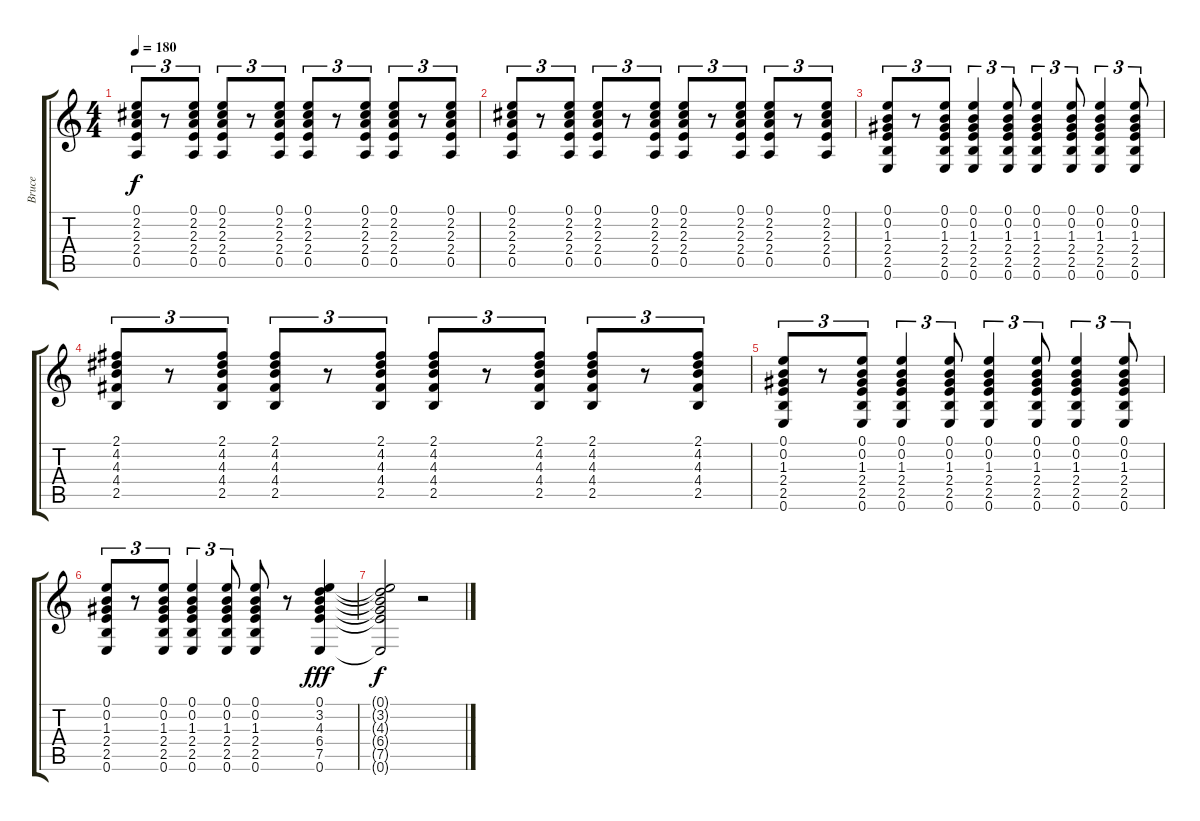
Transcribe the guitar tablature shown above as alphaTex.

\track ("Bruce" "Bruce") {instrument electricguitarclean}
\staff {score tabs}
\tuning (E4 B3 G3 D3 A2 E2) {hide}
\ts (4 4)
\tempo 180
\clef g2
\ks c
(0.1 2.2 2.3 2.4 0.5).8{tu (3 2) dy f} r.8{tu (3 2)} (0.1 2.2 2.3 2.4 0.5).8{tu (3 2)} (0.1 2.2 2.3 2.4 0.5).8{tu (3 2)} r.8{tu (3 2)} (0.1 2.2 2.3 2.4 0.5).8{tu (3 2)} (0.1 2.2 2.3 2.4 0.5).8{tu (3 2)} r.8{tu (3 2)} (0.1 2.2 2.3 2.4 0.5).8{tu (3 2)} (0.1 2.2 2.3 2.4 0.5).8{tu (3 2)} r.8{tu (3 2)} (0.1 2.2 2.3 2.4 0.5).8{tu (3 2)} |
(0.1 2.2 2.3 2.4 0.5).8{tu (3 2)} r.8{tu (3 2)} (0.1 2.2 2.3 2.4 0.5).8{tu (3 2)} (0.1 2.2 2.3 2.4 0.5).8{tu (3 2)} r.8{tu (3 2)} (0.1 2.2 2.3 2.4 0.5).8{tu (3 2)} (0.1 2.2 2.3 2.4 0.5).8{tu (3 2)} r.8{tu (3 2)} (0.1 2.2 2.3 2.4 0.5).8{tu (3 2)} (0.1 2.2 2.3 2.4 0.5).8{tu (3 2)} r.8{tu (3 2)} (0.1 2.2 2.3 2.4 0.5).8{tu (3 2)} |
(0.1 0.2 1.3 2.4 2.5 0.6).8{tu (3 2)} r.8{tu (3 2)} (0.1 0.2 1.3 2.4 2.5 0.6).8{tu (3 2)} (0.1 0.2 1.3 2.4 2.5 0.6).4{tu (3 2)} (0.1 0.2 1.3 2.4 2.5 0.6).8{tu (3 2)} (0.1 0.2 1.3 2.4 2.5 0.6).4{tu (3 2)} (0.1 0.2 1.3 2.4 2.5 0.6).8{tu (3 2)} (0.1 0.2 1.3 2.4 2.5 0.6).4{tu (3 2)} (0.1 0.2 1.3 2.4 2.5 0.6).8{tu (3 2)} |
(2.1 4.2 4.3 4.4 2.5).8{tu (3 2)} r.8{tu (3 2)} (2.1 4.2 4.3 4.4 2.5).8{tu (3 2)} (2.1 4.2 4.3 4.4 2.5).8{tu (3 2)} r.8{tu (3 2)} (2.1 4.2 4.3 4.4 2.5).8{tu (3 2)} (2.1 4.2 4.3 4.4 2.5).8{tu (3 2)} r.8{tu (3 2)} (2.1 4.2 4.3 4.4 2.5).8{tu (3 2)} (2.1 4.2 4.3 4.4 2.5).8{tu (3 2)} r.8{tu (3 2)} (2.1 4.2 4.3 4.4 2.5).8{tu (3 2)} |
(0.1 0.2 1.3 2.4 2.5 0.6).8{tu (3 2)} r.8{tu (3 2)} (0.1 0.2 1.3 2.4 2.5 0.6).8{tu (3 2)} (0.1 0.2 1.3 2.4 2.5 0.6).4{tu (3 2)} (0.1 0.2 1.3 2.4 2.5 0.6).8{tu (3 2)} (0.1 0.2 1.3 2.4 2.5 0.6).4{tu (3 2)} (0.1 0.2 1.3 2.4 2.5 0.6).8{tu (3 2)} (0.1 0.2 1.3 2.4 2.5 0.6).4{tu (3 2)} (0.1 0.2 1.3 2.4 2.5 0.6).8{tu (3 2)} |
(0.1 0.2 1.3 2.4 2.5 0.6).8{tu (3 2)} r.8{tu (3 2)} (0.1 0.2 1.3 2.4 2.5 0.6).8{tu (3 2)} (0.1 0.2 1.3 2.4 2.5 0.6).4{tu (3 2)} (0.1 0.2 1.3 2.4 2.5 0.6).8{tu (3 2)} (0.1 0.2 1.3 2.4 2.5 0.6).8 r.8 (0.1 3.2 4.3 6.4 7.5 0.6).4{dy fff} |
(0.1{t} 3.2{t} 4.3{t} 6.4{t} 7.5{t} 0.6{t}).2{dy f} r.2
